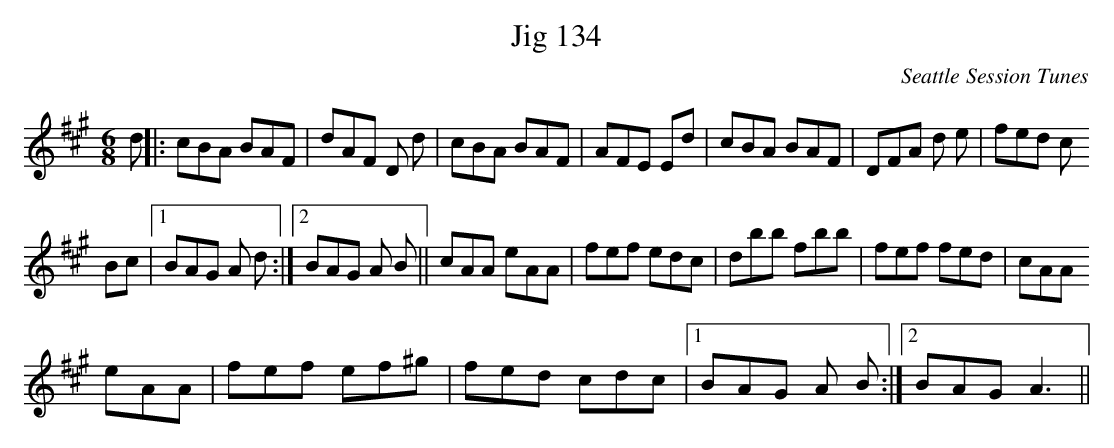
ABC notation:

X:1
T:Jig 134
M:6/8
L:1/8
O:Seattle Session Tunes
K:A
d||: cBA BAF | dAF 2D d | cBA BAF | AFE 2Ed | cBA BAF | DFA 2d e | fed c
Bc |1 BAG 2A d:|2 BAG 2A B|| cAA eAA | fef edc | dbb fbb | fef fed | cAA
 eAA| fef ef^g | fed cdc |1 BAG 2A B:|2 BAG A3||
